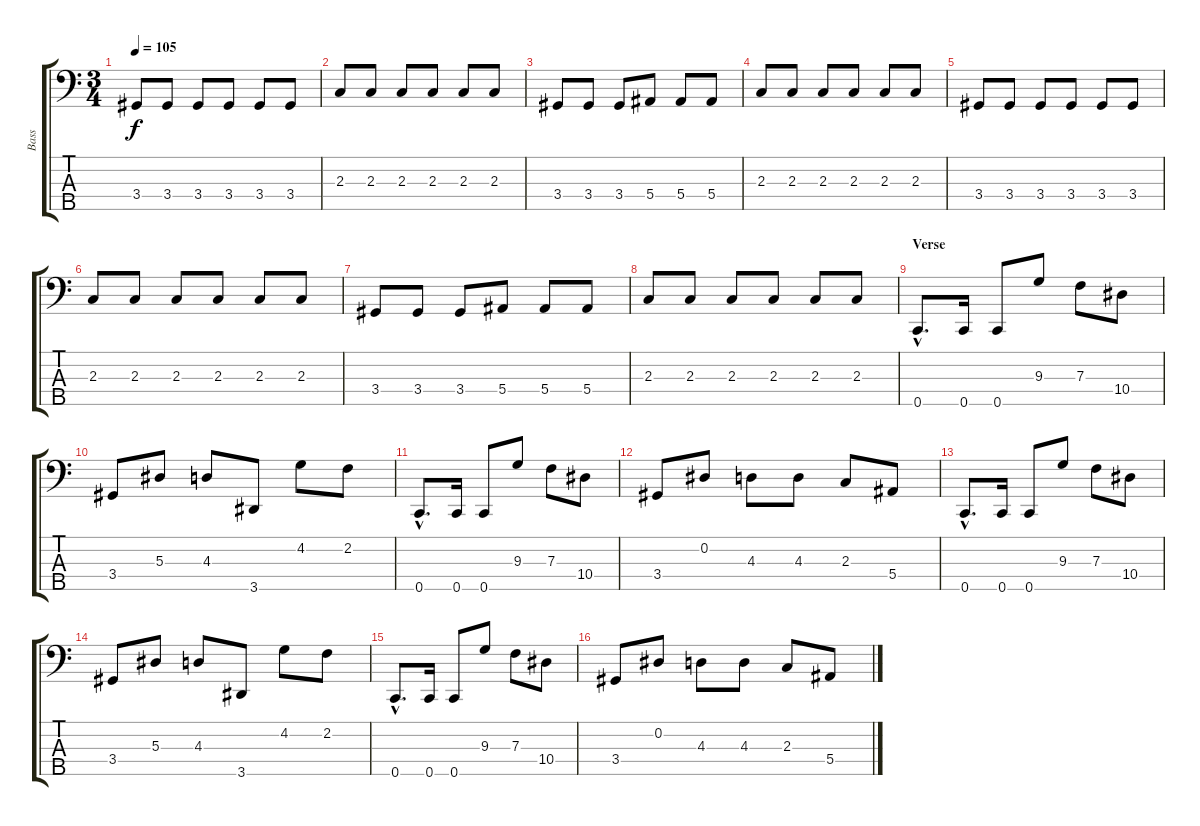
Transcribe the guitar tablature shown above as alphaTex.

\track ("Bass" "Bass") {instrument electricbassfinger}
\staff {score tabs}
\tuning (Ab2 Eb2 Bb1 F1 C1) {hide}
\ts (3 4)
\tempo 105
\clef f4
\ks c
3.4.8{dy f} 3.4.8 3.4.8 3.4.8 3.4.8 3.4.8 |
2.3.8 2.3.8 2.3.8 2.3.8 2.3.8 2.3.8 |
3.4.8 3.4.8 3.4.8 5.4.8 5.4.8 5.4.8 |
2.3.8 2.3.8 2.3.8 2.3.8 2.3.8 2.3.8 |
3.4.8 3.4.8 3.4.8 3.4.8 3.4.8 3.4.8 |
2.3.8 2.3.8 2.3.8 2.3.8 2.3.8 2.3.8 |
3.4.8 3.4.8 3.4.8 5.4.8 5.4.8 5.4.8 |
2.3.8 2.3.8 2.3.8 2.3.8 2.3.8 2.3.8 |
\section ("" "Verse")
0.5{hac}.8{d} 0.5.16 0.5.8 9.3.8 7.3.8 10.4.8 |
3.4.8 5.3.8 4.3.8 3.5.8 4.2.8 2.2.8 |
0.5{hac}.8{d} 0.5.16 0.5.8 9.3.8 7.3.8 10.4.8 |
3.4.8 0.2.8 4.3.8 4.3.8 2.3.8 5.4.8 |
0.5{hac}.8{d} 0.5.16 0.5.8 9.3.8 7.3.8 10.4.8 |
3.4.8 5.3.8 4.3.8 3.5.8 4.2.8 2.2.8 |
0.5{hac}.8{d} 0.5.16 0.5.8 9.3.8 7.3.8 10.4.8 |
3.4.8 0.2.8 4.3.8 4.3.8 2.3.8 5.4.8
